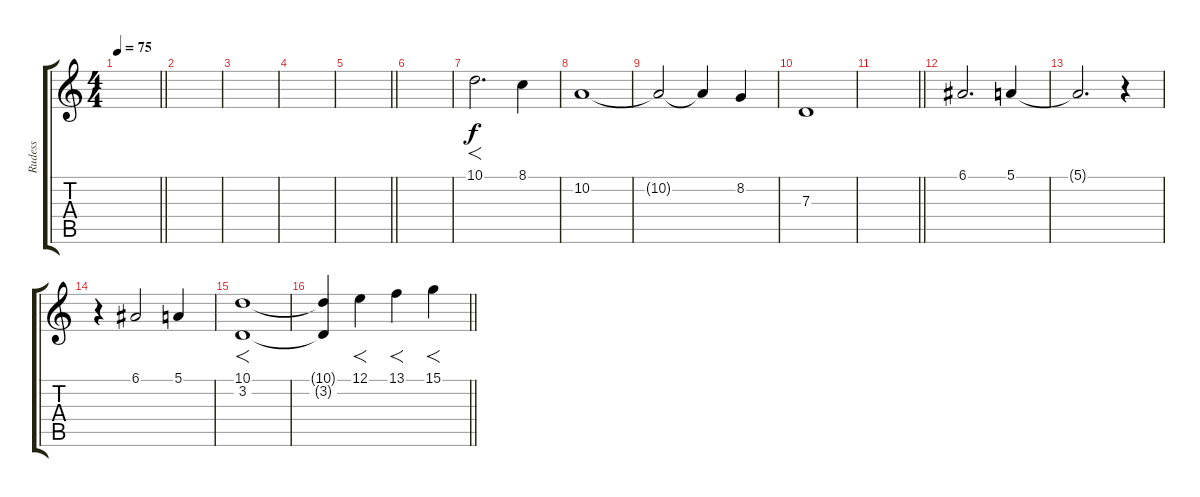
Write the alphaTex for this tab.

\track ("Rudess" "Rudess") {instrument pad4choir}
\staff {score tabs}
\tuning (E4 B3 G3 D3 A2 E2) {hide}
\ts (4 4)
\tempo 75
\clef g2
\barLineRight lightlight
\ks c
|
|
|
|
\barLineRight lightlight
|
|
10.1.2{f d} 8.1.4 |
10.2.1{volume 6} |
10.2{t}.2 10.2{t}.4{volume 9} 8.2.4 |
7.3.1 |
\barLineRight lightlight
|
6.1.2{d instrument choiraahs} 5.1.4 |
5.1{t}.2{d} r.4 |
r.4 6.1.2 5.1.4 |
(10.1 3.2).1{f} |
\barLineRight lightlight
(10.1{t} 3.2{t}).4 12.1.4{f} 13.1.4{f} 15.1.4{f}
